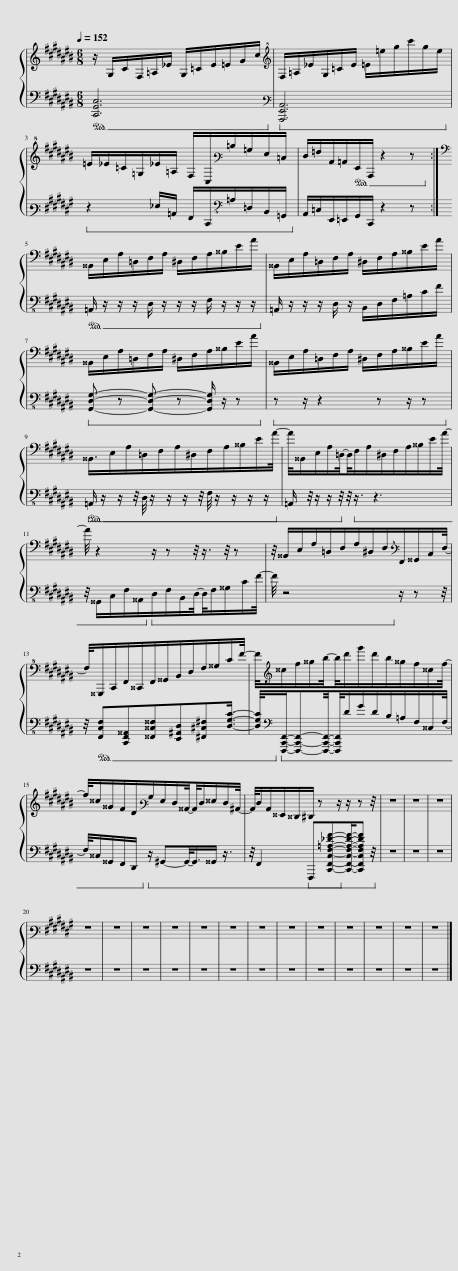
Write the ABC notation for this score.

X:1
%%score { 1 | 2 }
L:1/8
Q:1/4=152
M:6/8
I:linebreak $
K:C#
V:1 treble
V:2 bass
V:1
 z/ G,/C/F,/=A,/_E/ G,/=C/E/=E/G/c/ |[K:treble+8] F,/=A,/_E/G,/=C/E/ =E/=e/g/c'/g/e/ |$ =E/_E/=C/=G,/_E/=A,/ F,/C,/[K:bass3]=D/=B,/^G,/=E,/ | F,/=A,/C,/=C,/G,,/C,,/ z2 z :|$[K:] ^^G,,/C,/F,/=B,,/D,/F,/ ^B,,/D,/F,/^^G,/C/F/ | %5
 ^^G,,/C,/F,/=B,,/D,/F,/ ^B,,/D,/F,/^^G,/C/F/ |$ ^^G,,/C,/F,/=B,,/D,/F,/ ^B,,/D,/F,/^^G,/C/F/ | ^^G,,/C,/F,/=B,,/D,/F,/ ^B,,/D,/F,/^^G,/C/F/ |$ ^^G,,3/4C,/F,/=B,,/D,/F,/^B,,/D,/F,/^^G,/C/F/4- | F/4^^G,,/C,/F,/=B,,/4-B,,/4D,/F,/^B,,/D,/F,/^^G,/C/F/4- |$ %10
 F/4 z2 z/ z z/4 z3/4 z/4 z | z/4 ^^G,,/C,/F,/=B,,/D,/F,/^B,,/D,/[K:bass+8]F,,/^^G,,/C,/F,/4- |$ F,/4^^G,,,/C,,/F,,/^^C,,/F,,/^^G,,/B,,/D,/F,/^^G,/C/F/4- | F/4[K:treble]^^c/f/^^g/b/4-b/4d'/g'/d'/b/^^g/f/^^c/f/4- |$ f/4^^c/^^G/F/D/[K:bass3]B,/G,/F,/^^C,/4-C,/4F,/^^G,/F,/^C,/4- | %15
 C,/4F,/C,/^^G,,/^^F,,/^F,,/ z z/ z/ z z/4 | z6 | z6 | z6 |$ z6 | %20
 z6 | z6 | z6 | z6 | z6 | %25
 z6 | z6 | z6 | z6 | z6 | %30
 z6 | z6 |] %32
V:2
!ped! [C,,G,,C,]6!ped-up! |[K:bass3]!ped! [C,,G,,C,]6!ped-up! |$!ped! z2 _G,/=C,/ A,,/E,,/[K:bass-8]=A,/=D,/B,,/=G,,/!ped-up! | A,,/=C,/E,,/=E,,/!ped!G,,/C,,/ z2 z!ped-up! :|$!ped! =A,,/ z/ z/ z/ D,/ z/ z/ z/ F,/ z/ z/ z/!ped-up! | %5
 =A,,/ z/ z/ z/ D,/ z/ B,,/D,/F,/=A,/C/F/ |$!ped! [G,,D,G,]- z [G,,D,G,]- z [G,,D,G,]/ z/ z!ped-up! |!ped! z z/ z2 z z/ z!ped-up! |$!ped! =A,,/ z/ z/ z/4 D,/4 z/ z/ z/ z/4 F,/4 z/ z/ z/ z/!ped-up! | =A,,/ z/4 z/ z/ z/4 z/4!ped-up!!ped! z3/4 z3 |$ %10
 z/4 ^^G,,/C,/F,/^^A,,/!ped-up!!ped!D,/F,/B,,/D,/4-D,/4F,/^^G,/C/F/4- | F/4 z4 z/ z z/4 |$ z/4!ped! [F,,C,F,][C,,F,,^^A,,][^^F,,^^C,^^F,][E,,^A,,D,]!ped-up![^F,,^C,^F,][D,G,C]3/4- | [D,G,C]/4[K:bass]!ped-up!!ped![F,,,C,,F,,]/-[F,,,C,,F,,]-[F,,,C,,F,,]/4-[F,,,C,,F,,]/4D/G/D/B,/=A,/F,/^^C,/F,/4- |$ F,/4^^C,/^^G,,/F,,/D,,/!ped-up!!ped! z/ ^G,,-G,,/-<G,,/^^G,,/ z3/4 | %15
 z/4 F,,2!ped! F,,,[C,,F,,C,F,=A,_DF]-!ped-up![C,,F,,C,F,A,DF]/-[C,,F,,C,F,A,DF] z/4 | z6 | z6 | z6 |$ z6 | %20
 z6 | z6 | z6 | z6 | z6 | %25
 z6 | z6 | z6 | z6 | z6 | %30
 z6 | z6 |] %32
